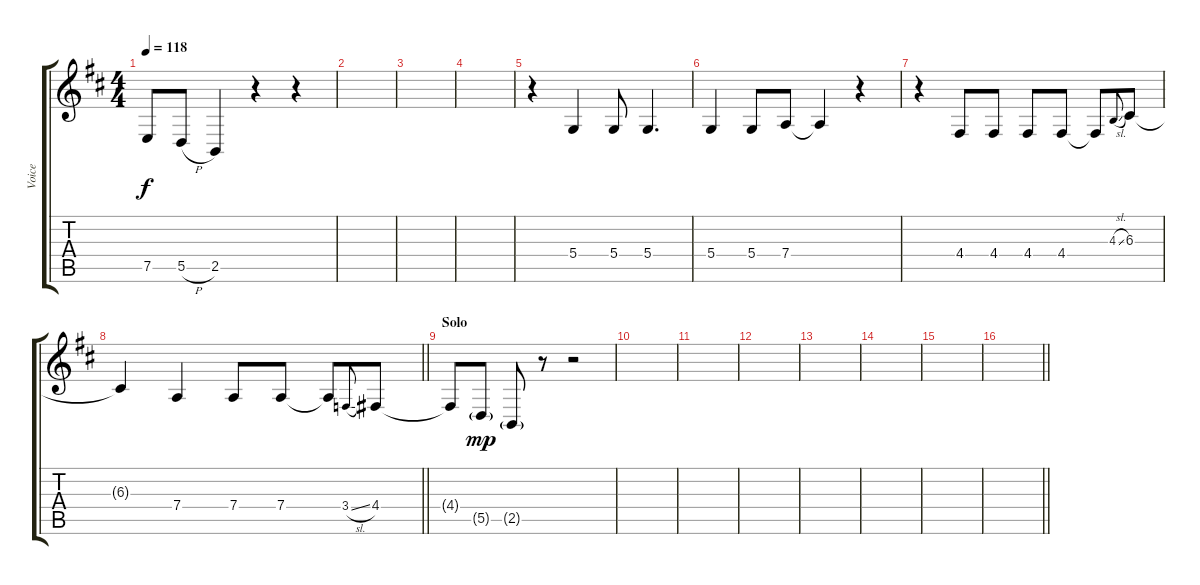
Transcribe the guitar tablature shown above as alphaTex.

\track ("Voice" "Voice") {instrument synthbrass2}
\staff {score tabs}
\tuning (E4 B3 G3 D3 A2 E2) {hide}
\ts (4 4)
\tempo 118
\clef g2
\ks bminor
7.5{t}.8{dy f} 5.5{h}.8 2.5.4 r.4 r.4 |
|
|
|
r.4 5.4.4 5.4.8 5.4.4{d} |
5.4.4 5.4.8 7.4.8 7.4{t}.4 r.4 |
r.4 4.4.8 4.4.8 4.4.8 4.4.8 4.4{t}.8 4.3{sl}.8{gr onbeat} 6.3.8 |
\barLineRight lightlight
6.3{t}.4 7.4.4 7.4.8 7.4.8 7.4{t}.8 3.4{sl}.8{gr onbeat} 4.4.8 |
\section ("" "Solo")
4.4{t}.8 5.5{g}.8{dy mp} 2.5{g}.8 r.8 r.2 |
|
|
|
|
|
|
\barLineRight lightlight
